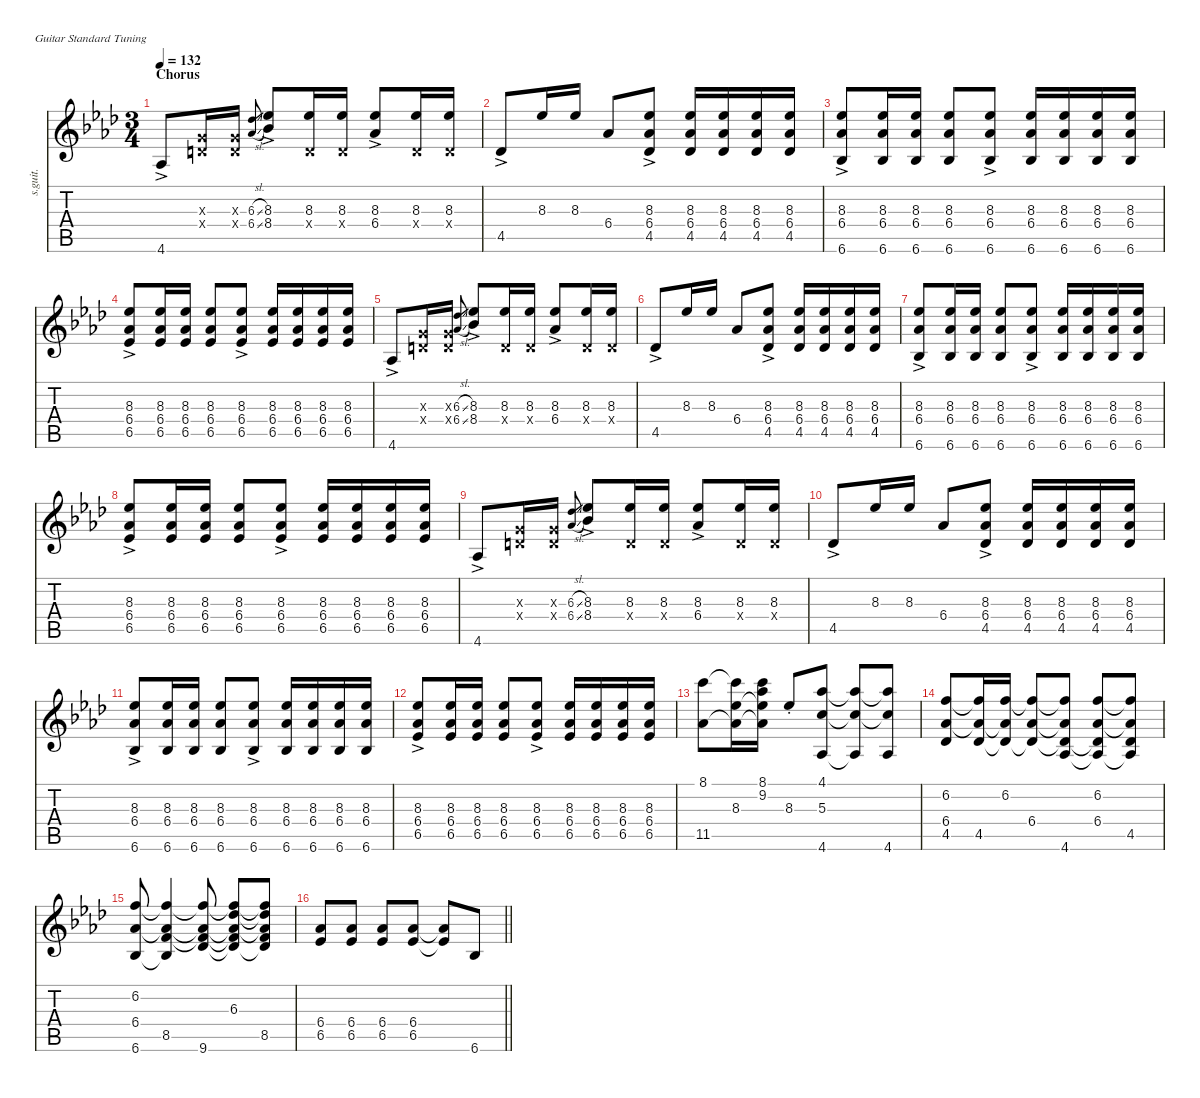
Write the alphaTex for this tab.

\defaultSystemsLayout 4
\hideDynamics
\bracketExtendMode nobrackets
\otherSystemsTrackNameOrientation horizontal
\track ("Dave Matthews" "s.guit.") {defaultSystemsLayout 8 instrument acousticguitarsteel}
\staff {score tabs}
\tuning (E4 B3 G3 D3 A2 E2)
\ts (3 4)
\section ("" "Chorus")
\tempo 132
\clef g2
\ks ab
4.6{ac acc b}.8{dy ff beam Up} (0.3{x acc forcenatural} 0.4{x acc forcenatural}).16{dy f beam Up} (0.3{x acc forcenatural} 0.4{x acc forcenatural}).16{beam Up} (6.3{sl acc b} 6.4{sl acc b}).8{gr dy mf beam Up} (8.3{ac acc b} 8.4{ac acc b}).8{dy ff beam Up} (8.3{acc b} 0.4{x acc forcenatural}).16{dy f beam Up} (8.3{acc b} 0.4{x acc forcenatural}).16{beam Up} (8.3{ac acc b} 6.4{ac acc b}).8{dy ff beam Up} (8.3{acc b} 0.4{x acc forcenatural}).16{dy f beam Up} (8.3{acc b} 0.4{x acc forcenatural}).16{beam Up} |
4.5{ac acc b}.8{dy ff beam Up} 8.3{acc b}.16{dy f beam Up} 8.3{acc b}.16{beam Up} 6.4{acc b}.8{beam Up} (8.3{ac acc b} 6.4{ac acc b} 4.5{ac acc b}).8{dy ff beam Up} (8.3{acc b} 6.4{acc b} 4.5{acc b}).16{dy f beam Up} (8.3{acc b} 6.4{acc b} 4.5{acc b}).16{beam Up} (8.3{acc b} 6.4{acc b} 4.5{acc b}).16{beam Up} (8.3{acc b} 6.4{acc b} 4.5{acc b}).16{beam Up} |
(8.3{ac acc b} 6.4{ac acc b} 6.6{ac acc b}).8{dy ff beam Up} (8.3{acc b} 6.4{acc b} 6.6{acc b}).16{dy f beam Up} (8.3{acc b} 6.4{acc b} 6.6{acc b}).16{beam Up} (8.3{acc b} 6.4{acc b} 6.6{acc b}).8{beam Up} (8.3{ac acc b} 6.4{ac acc b} 6.6{ac acc b}).8{dy ff beam Up} (8.3{acc b} 6.4{acc b} 6.6{acc b}).16{dy f beam Up} (8.3{acc b} 6.4{acc b} 6.6{acc b}).16{beam Up} (8.3{acc b} 6.4{acc b} 6.6{acc b}).16{beam Up} (8.3{acc b} 6.4{acc b} 6.6{acc b}).16{beam Up} |
(8.3{ac acc b} 6.4{ac acc b} 6.5{ac acc b}).8{dy ff beam Up} (8.3{acc b} 6.4{acc b} 6.5{acc b}).16{dy f beam Up} (8.3{acc b} 6.4{acc b} 6.5{acc b}).16{beam Up} (8.3{acc b} 6.4{acc b} 6.5{acc b}).8{beam Up} (8.3{ac acc b} 6.4{ac acc b} 6.5{ac acc b}).8{dy ff beam Up} (8.3{acc b} 6.4{acc b} 6.5{acc b}).16{dy f beam Up} (8.3{acc b} 6.4{acc b} 6.5{acc b}).16{beam Up} (8.3{acc b} 6.4{acc b} 6.5{acc b}).16{beam Up} (8.3{acc b} 6.4{acc b} 6.5{acc b}).16{beam Up} |
4.6{ac acc b}.8{dy ff beam Up} (0.3{x acc forcenatural} 0.4{x acc forcenatural}).16{dy f beam Up} (0.3{x acc forcenatural} 0.4{x acc forcenatural}).16{beam Up} (6.3{sl acc b} 6.4{sl acc b}).8{gr dy mf beam Up} (8.3{ac acc b} 8.4{ac acc b}).8{dy ff beam Up} (8.3{acc b} 0.4{x acc forcenatural}).16{dy f beam Up} (8.3{acc b} 0.4{x acc forcenatural}).16{beam Up} (8.3{ac acc b} 6.4{ac acc b}).8{dy ff beam Up} (8.3{acc b} 0.4{x acc forcenatural}).16{dy f beam Up} (8.3{acc b} 0.4{x acc forcenatural}).16{beam Up} |
4.5{ac acc b}.8{dy ff beam Up} 8.3{acc b}.16{dy f beam Up} 8.3{acc b}.16{beam Up} 6.4{acc b}.8{beam Up} (8.3{ac acc b} 6.4{ac acc b} 4.5{ac acc b}).8{dy ff beam Up} (8.3{acc b} 6.4{acc b} 4.5{acc b}).16{dy f beam Up} (8.3{acc b} 6.4{acc b} 4.5{acc b}).16{beam Up} (8.3{acc b} 6.4{acc b} 4.5{acc b}).16{beam Up} (8.3{acc b} 6.4{acc b} 4.5{acc b}).16{beam Up} |
(8.3{ac acc b} 6.4{ac acc b} 6.6{ac acc b}).8{dy ff beam Up} (8.3{acc b} 6.4{acc b} 6.6{acc b}).16{dy f beam Up} (8.3{acc b} 6.4{acc b} 6.6{acc b}).16{beam Up} (8.3{acc b} 6.4{acc b} 6.6{acc b}).8{beam Up} (8.3{ac acc b} 6.4{ac acc b} 6.6{ac acc b}).8{dy ff beam Up} (8.3{acc b} 6.4{acc b} 6.6{acc b}).16{dy f beam Up} (8.3{acc b} 6.4{acc b} 6.6{acc b}).16{beam Up} (8.3{acc b} 6.4{acc b} 6.6{acc b}).16{beam Up} (8.3{acc b} 6.4{acc b} 6.6{acc b}).16{beam Up} |
(8.3{ac acc b} 6.4{ac acc b} 6.5{ac acc b}).8{dy ff beam Up} (8.3{acc b} 6.4{acc b} 6.5{acc b}).16{dy f beam Up} (8.3{acc b} 6.4{acc b} 6.5{acc b}).16{beam Up} (8.3{acc b} 6.4{acc b} 6.5{acc b}).8{beam Up} (8.3{ac acc b} 6.4{ac acc b} 6.5{ac acc b}).8{dy ff beam Up} (8.3{acc b} 6.4{acc b} 6.5{acc b}).16{dy f beam Up} (8.3{acc b} 6.4{acc b} 6.5{acc b}).16{beam Up} (8.3{acc b} 6.4{acc b} 6.5{acc b}).16{beam Up} (8.3{acc b} 6.4{acc b} 6.5{acc b}).16{beam Up} |
4.6{ac acc b}.8{dy ff beam Up} (0.3{x acc forcenatural} 0.4{x acc forcenatural}).16{dy f beam Up} (0.3{x acc forcenatural} 0.4{x acc forcenatural}).16{beam Up} (6.3{sl acc b} 6.4{sl acc b}).8{gr dy mf beam Up} (8.3{ac acc b} 8.4{ac acc b}).8{dy ff beam Up} (8.3{acc b} 0.4{x acc forcenatural}).16{dy f beam Up} (8.3{acc b} 0.4{x acc forcenatural}).16{beam Up} (8.3{ac acc b} 6.4{ac acc b}).8{dy ff beam Up} (8.3{acc b} 0.4{x acc forcenatural}).16{dy f beam Up} (8.3{acc b} 0.4{x acc forcenatural}).16{beam Up} |
4.5{ac acc b}.8{dy ff beam Up} 8.3{acc b}.16{dy f beam Up} 8.3{acc b}.16{beam Up} 6.4{acc b}.8{beam Up} (8.3{ac acc b} 6.4{ac acc b} 4.5{ac acc b}).8{dy ff beam Up} (8.3{acc b} 6.4{acc b} 4.5{acc b}).16{dy f beam Up} (8.3{acc b} 6.4{acc b} 4.5{acc b}).16{beam Up} (8.3{acc b} 6.4{acc b} 4.5{acc b}).16{beam Up} (8.3{acc b} 6.4{acc b} 4.5{acc b}).16{beam Up} |
(8.3{ac acc b} 6.4{ac acc b} 6.6{ac acc b}).8{dy ff beam Up} (8.3{acc b} 6.4{acc b} 6.6{acc b}).16{dy f beam Up} (8.3{acc b} 6.4{acc b} 6.6{acc b}).16{beam Up} (8.3{acc b} 6.4{acc b} 6.6{acc b}).8{beam Up} (8.3{ac acc b} 6.4{ac acc b} 6.6{ac acc b}).8{dy ff beam Up} (8.3{acc b} 6.4{acc b} 6.6{acc b}).16{dy f beam Up} (8.3{acc b} 6.4{acc b} 6.6{acc b}).16{beam Up} (8.3{acc b} 6.4{acc b} 6.6{acc b}).16{beam Up} (8.3{acc b} 6.4{acc b} 6.6{acc b}).16{beam Up} |
(8.3{ac acc b} 6.4{ac acc b} 6.5{ac acc b}).8{dy ff beam Up} (8.3{acc b} 6.4{acc b} 6.5{acc b}).16{dy f beam Up} (8.3{acc b} 6.4{acc b} 6.5{acc b}).16{beam Up} (8.3{acc b} 6.4{acc b} 6.5{acc b}).8{beam Up} (8.3{ac acc b} 6.4{ac acc b} 6.5{ac acc b}).8{dy ff beam Up} (8.3{acc b} 6.4{acc b} 6.5{acc b}).16{dy f beam Up} (8.3{acc b} 6.4{acc b} 6.5{acc b}).16{beam Up} (8.3{acc b} 6.4{acc b} 6.5{acc b}).16{beam Up} (8.3{acc b} 6.4{acc b} 6.5{acc b}).16{beam Up} |
(8.1{acc forcenatural} 11.5{acc b}).8{beam Down} (8.1{t acc forcenatural} 8.3{acc b} 11.5{t acc b}).16{beam Down} (8.1{acc forcenatural} 9.2{acc b} 8.3{t acc b} 11.5{t acc b}).16{beam Down} 8.3{st acc b}.8{beam Up} (4.1{acc b} 5.3{acc forcenatural} 4.6{acc b}).8{beam Up} (4.1{t acc b} 5.3{t acc forcenatural} 4.6{t acc b}).8{beam Up} (4.1{t acc b} 5.3{t acc forcenatural} 4.6{acc b}).8{beam Up} |
(6.2{acc forcenatural} 6.4{acc b} 4.5{acc b}).8{beam Up} (6.2{t acc forcenatural} 6.4{t acc b} 4.5{acc b}).16{beam Up} (6.2{acc forcenatural} 6.4{t acc b} 4.5{t acc b}).16{beam Up} (6.2{t acc forcenatural} 6.4{acc b} 4.5{t acc b}).8{beam Up} (6.2{t acc forcenatural} 6.4{t acc b} 4.5{t acc b} 4.6{acc b}).8{beam Up} (6.2{acc forcenatural} 6.4{acc b} 4.5{t acc b} 4.6{t acc b}).8{beam Up} (6.2{t acc forcenatural} 6.4{t acc b} 4.5{acc b} 4.6{t acc b}).8{beam Up} |
(6.2{acc forcenatural} 6.4{acc b} 6.6{acc b}).8{beam Up} (6.2{t acc forcenatural} 6.4{t acc b} 8.5{acc forcenatural} 6.6{t acc b}).4{beam Up} (6.2{t acc forcenatural} 6.4{t acc b} 8.5{t acc forcenatural} 9.6{acc b}).8{beam Up} (6.2{t acc forcenatural} 6.3{acc b} 6.4{t acc b} 8.5{t acc forcenatural} 9.6{t acc b}).8{beam Up} (6.2{t acc forcenatural} 6.3{t acc b} 6.4{t acc b} 8.5{acc forcenatural} 9.6{t acc b}).8{beam Up} |
\barLineRight lightlight
(6.4{acc b} 6.5{acc b}).8{beam Up} (6.4{acc b} 6.5{acc b}).8{beam Up} (6.4{acc b} 6.5{acc b}).8{beam Up} (6.4{acc b} 6.5{acc b}).8{beam Up} (6.4{t acc b} 6.5{t acc b}).8{beam Up} 6.6{acc b}.8{beam Up}
